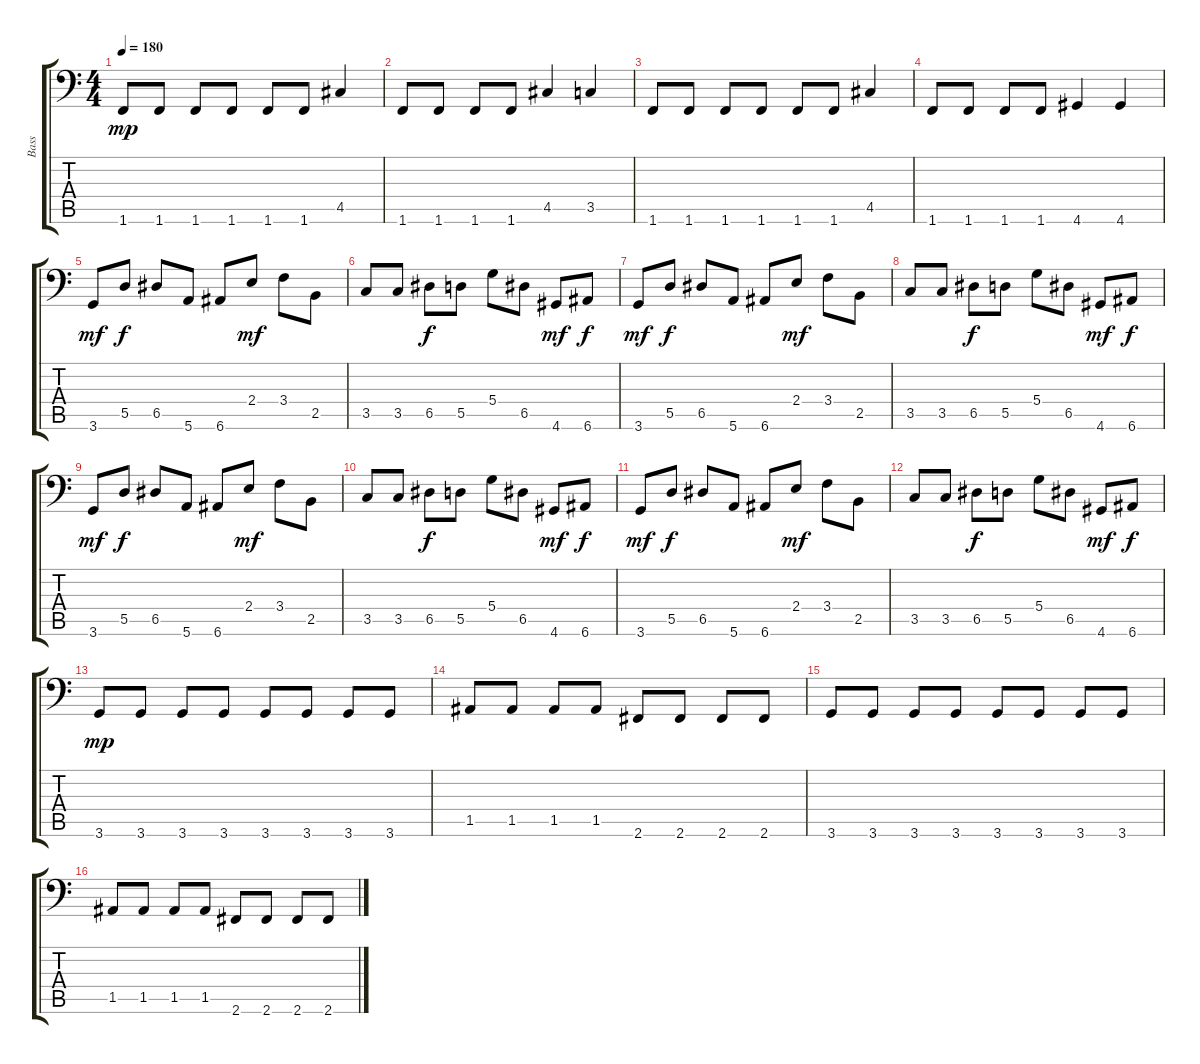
\track ("Bass" "Bass") {instrument electricbassfinger}
\staff {score tabs}
\tuning (E3 B2 G2 D2 A1 E1) {hide}
\ts (4 4)
\tempo 180
\clef f4
\ks c
1.6.8{dy mp} 1.6.8 1.6.8 1.6.8 1.6.8 1.6.8 4.5.4 |
1.6.8 1.6.8 1.6.8 1.6.8 4.5.4 3.5.4 |
1.6.8 1.6.8 1.6.8 1.6.8 1.6.8 1.6.8 4.5.4 |
1.6.8 1.6.8 1.6.8 1.6.8 4.6.4 4.6.4 |
3.6.8{dy mf} 5.5.8{dy f} 6.5.8 5.6.8 6.6.8 2.4.8{dy mf} 3.4.8 2.5.8 |
3.5.8 3.5.8 6.5.8{dy f} 5.5.8 5.4.8 6.5.8 4.6.8{dy mf} 6.6.8{dy f} |
3.6.8{dy mf} 5.5.8{dy f} 6.5.8 5.6.8 6.6.8 2.4.8{dy mf} 3.4.8 2.5.8 |
3.5.8 3.5.8 6.5.8{dy f} 5.5.8 5.4.8 6.5.8 4.6.8{dy mf} 6.6.8{dy f} |
3.6.8{dy mf} 5.5.8{dy f} 6.5.8 5.6.8 6.6.8 2.4.8{dy mf} 3.4.8 2.5.8 |
3.5.8 3.5.8 6.5.8{dy f} 5.5.8 5.4.8 6.5.8 4.6.8{dy mf} 6.6.8{dy f} |
3.6.8{dy mf} 5.5.8{dy f} 6.5.8 5.6.8 6.6.8 2.4.8{dy mf} 3.4.8 2.5.8 |
3.5.8 3.5.8 6.5.8{dy f} 5.5.8 5.4.8 6.5.8 4.6.8{dy mf} 6.6.8{dy f} |
3.6.8{dy mp} 3.6.8 3.6.8 3.6.8 3.6.8 3.6.8 3.6.8 3.6.8 |
1.5.8 1.5.8 1.5.8 1.5.8 2.6.8 2.6.8 2.6.8 2.6.8 |
3.6.8 3.6.8 3.6.8 3.6.8 3.6.8 3.6.8 3.6.8 3.6.8 |
1.5.8 1.5.8 1.5.8 1.5.8 2.6.8 2.6.8 2.6.8 2.6.8
